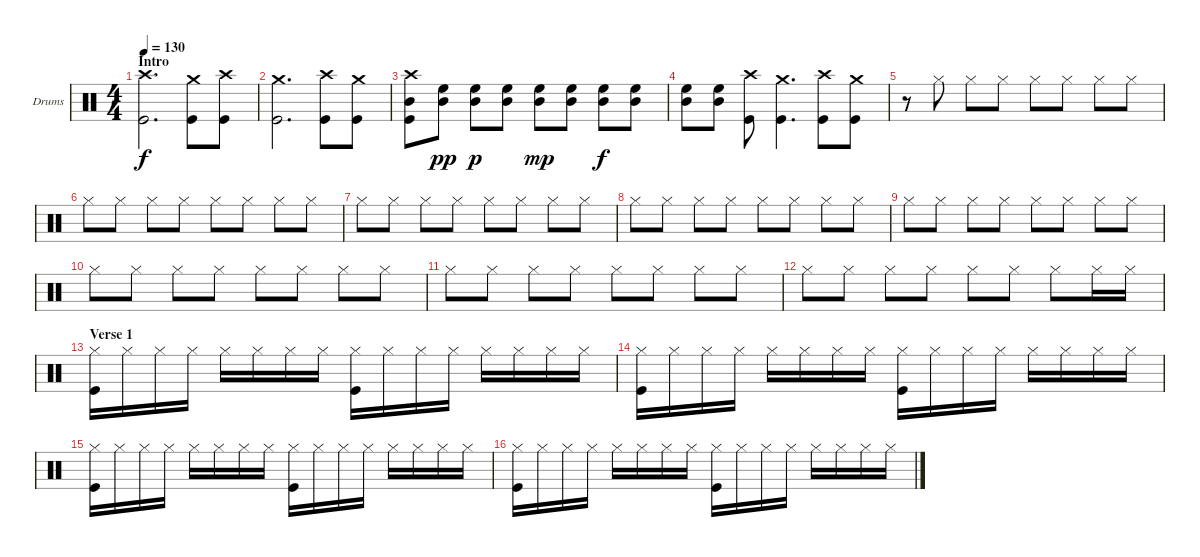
\defaultSystemsLayout 4
\bracketExtendMode groupsimilarinstruments
\firstSystemTrackNameOrientation horizontal
\otherSystemsTrackNameOrientation horizontal
\track ("Drumkit" "Drums") {instrument percussion}
\staff {score}
\articulation defaults
\ts (4 4)
\section ("" "Intro")
\tempo 130
\clef neutral
\scale
0.474178
\ks c
("Crash high (hit)" "Kick (hit)").2{d dy f} ("Crash medium (hit)" "Kick (hit)").8 ("Crash high (hit)" "Kick (hit)").8 |
\scale
0.262911 ("Crash medium (hit)" "Kick (hit)").2{d} ("Crash high (hit)" "Kick (hit)").8 ("Crash medium (hit)" "Kick (hit)").8 |
\scale
0.262911 ("Crash high (hit)" "Mid Tom (hit)" "Kick (hit)").8 ("High Floor Tom (hit)" "Mid Tom (hit)").8{dy pp} ("High Floor Tom (hit)" "Mid Tom (hit)").8{dy p} ("High Floor Tom (hit)" "Mid Tom (hit)").8 ("High Floor Tom (hit)" "Mid Tom (hit)").8{dy mp} ("High Floor Tom (hit)" "Mid Tom (hit)").8 ("High Floor Tom (hit)" "Mid Tom (hit)").8{dy f} ("High Floor Tom (hit)" "Mid Tom (hit)").8 |
\scale
0.333333 ("High Floor Tom (hit)" "Mid Tom (hit)").8 ("High Floor Tom (hit)" "Mid Tom (hit)").8 ("Crash high (hit)" "Kick (hit)").8 ("Crash medium (hit)" "Kick (hit)").4{d} ("Crash high (hit)" "Kick (hit)").8 ("Crash medium (hit)" "Kick (hit)").8 |
\scale
0.333333 r.8 "Hi-Hat (closed)".8 "Hi-Hat (closed)".8 "Hi-Hat (closed)".8 "Hi-Hat (closed)".8 "Hi-Hat (closed)".8 "Hi-Hat (closed)".8 "Hi-Hat (closed)".8 |
\scale
0.333333 "Hi-Hat (closed)".8 "Hi-Hat (closed)".8 "Hi-Hat (closed)".8 "Hi-Hat (closed)".8 "Hi-Hat (closed)".8 "Hi-Hat (closed)".8 "Hi-Hat (closed)".8 "Hi-Hat (closed)".8 |
\scale
0.333333 "Hi-Hat (closed)".8 "Hi-Hat (closed)".8 "Hi-Hat (closed)".8 "Hi-Hat (closed)".8 "Hi-Hat (closed)".8 "Hi-Hat (closed)".8 "Hi-Hat (closed)".8 "Hi-Hat (closed)".8 |
\scale
0.333333 "Hi-Hat (closed)".8 "Hi-Hat (closed)".8 "Hi-Hat (closed)".8 "Hi-Hat (closed)".8 "Hi-Hat (closed)".8 "Hi-Hat (closed)".8 "Hi-Hat (closed)".8 "Hi-Hat (closed)".8 |
\scale
0.333333 "Hi-Hat (closed)".8 "Hi-Hat (closed)".8 "Hi-Hat (closed)".8 "Hi-Hat (closed)".8 "Hi-Hat (closed)".8 "Hi-Hat (closed)".8 "Hi-Hat (closed)".8 "Hi-Hat (closed)".8 |
\scale
0.333333 "Hi-Hat (closed)".8 "Hi-Hat (closed)".8 "Hi-Hat (closed)".8 "Hi-Hat (closed)".8 "Hi-Hat (closed)".8 "Hi-Hat (closed)".8 "Hi-Hat (closed)".8 "Hi-Hat (closed)".8 |
\scale
0.333333 "Hi-Hat (closed)".8 "Hi-Hat (closed)".8 "Hi-Hat (closed)".8 "Hi-Hat (closed)".8 "Hi-Hat (closed)".8 "Hi-Hat (closed)".8 "Hi-Hat (closed)".8 "Hi-Hat (closed)".8 |
\scale
0.333333 "Hi-Hat (closed)".8 "Hi-Hat (closed)".8 "Hi-Hat (closed)".8 "Hi-Hat (closed)".8 "Hi-Hat (closed)".8 "Hi-Hat (closed)".8 "Hi-Hat (closed)".8 "Hi-Hat (closed)".16 "Hi-Hat (closed)".16 |
\section ("" "Verse 1")
\scale
0.333333 ("Kick (hit)" "Hi-Hat (closed)").16 "Hi-Hat (closed)".16 "Hi-Hat (closed)".16 "Hi-Hat (closed)".16 "Hi-Hat (closed)".16 "Hi-Hat (closed)".16 "Hi-Hat (closed)".16 "Hi-Hat (closed)".16 ("Hi-Hat (closed)" "Kick (hit)").16 "Hi-Hat (closed)".16 "Hi-Hat (closed)".16 "Hi-Hat (closed)".16 "Hi-Hat (closed)".16 "Hi-Hat (closed)".16 "Hi-Hat (closed)".16 "Hi-Hat (closed)".16 |
\scale
0.333333 ("Hi-Hat (closed)" "Kick (hit)").16 "Hi-Hat (closed)".16 "Hi-Hat (closed)".16 "Hi-Hat (closed)".16 "Hi-Hat (closed)".16 "Hi-Hat (closed)".16 "Hi-Hat (closed)".16 "Hi-Hat (closed)".16 ("Hi-Hat (closed)" "Kick (hit)").16 "Hi-Hat (closed)".16 "Hi-Hat (closed)".16 "Hi-Hat (closed)".16 "Hi-Hat (closed)".16 "Hi-Hat (closed)".16 "Hi-Hat (closed)".16 "Hi-Hat (closed)".16 |
\scale
0.333333 ("Hi-Hat (closed)" "Kick (hit)").16 "Hi-Hat (closed)".16 "Hi-Hat (closed)".16 "Hi-Hat (closed)".16 "Hi-Hat (closed)".16 "Hi-Hat (closed)".16 "Hi-Hat (closed)".16 "Hi-Hat (closed)".16 ("Hi-Hat (closed)" "Kick (hit)").16 "Hi-Hat (closed)".16 "Hi-Hat (closed)".16 "Hi-Hat (closed)".16 "Hi-Hat (closed)".16 "Hi-Hat (closed)".16 "Hi-Hat (closed)".16 "Hi-Hat (closed)".16 |
\scale
0.333333 ("Hi-Hat (closed)" "Kick (hit)").16 "Hi-Hat (closed)".16 "Hi-Hat (closed)".16 "Hi-Hat (closed)".16 "Hi-Hat (closed)".16 "Hi-Hat (closed)".16 "Hi-Hat (closed)".16 "Hi-Hat (closed)".16 ("Hi-Hat (closed)" "Kick (hit)").16 "Hi-Hat (closed)".16 "Hi-Hat (closed)".16 "Hi-Hat (closed)".16 "Hi-Hat (closed)".16 "Hi-Hat (closed)".16 "Hi-Hat (closed)".16 "Hi-Hat (closed)".16
